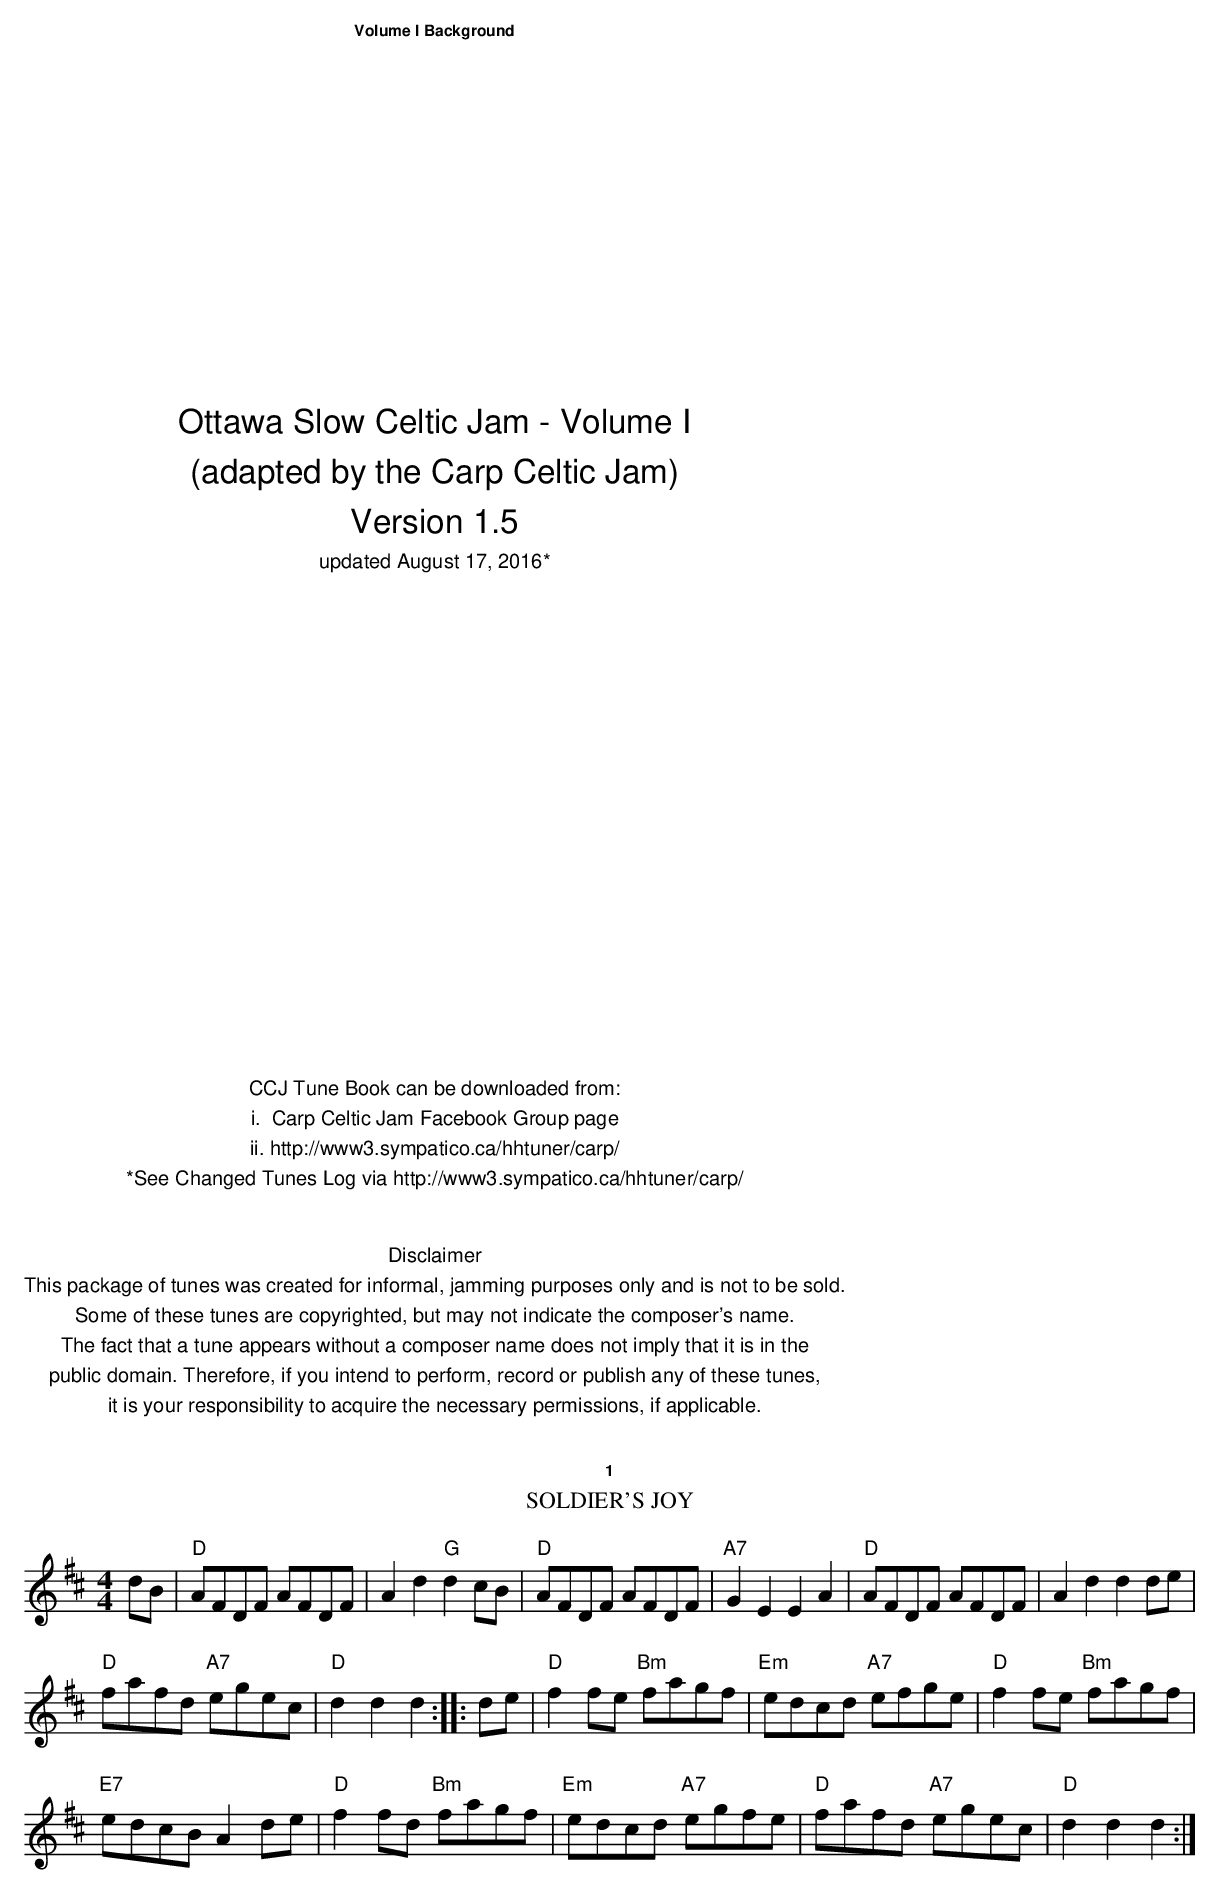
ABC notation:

X:1
T:Soldier's Joy
M:4/4
L:1/8
K:D
dB|"D"AFDF AFDF|A2d2 "G"d2cB|"D"AFDF AFDF|\
"A7"G2E2 E2A2| "D"AFDF AFDF|A2d2 d2de|
"D"fafd "A7"egec|"D"d2 d2 d2:: de|\
"D"f2fe "Bm"fagf|"Em"edcd "A7"efge|"D"f2fe "Bm"fagf|
"E7"edcB A2de| "D"f2fd "Bm"fagf|"Em"edcd "A7"egfe|"D"fafd "A7"egec|"D"d2 d2 d2:|
